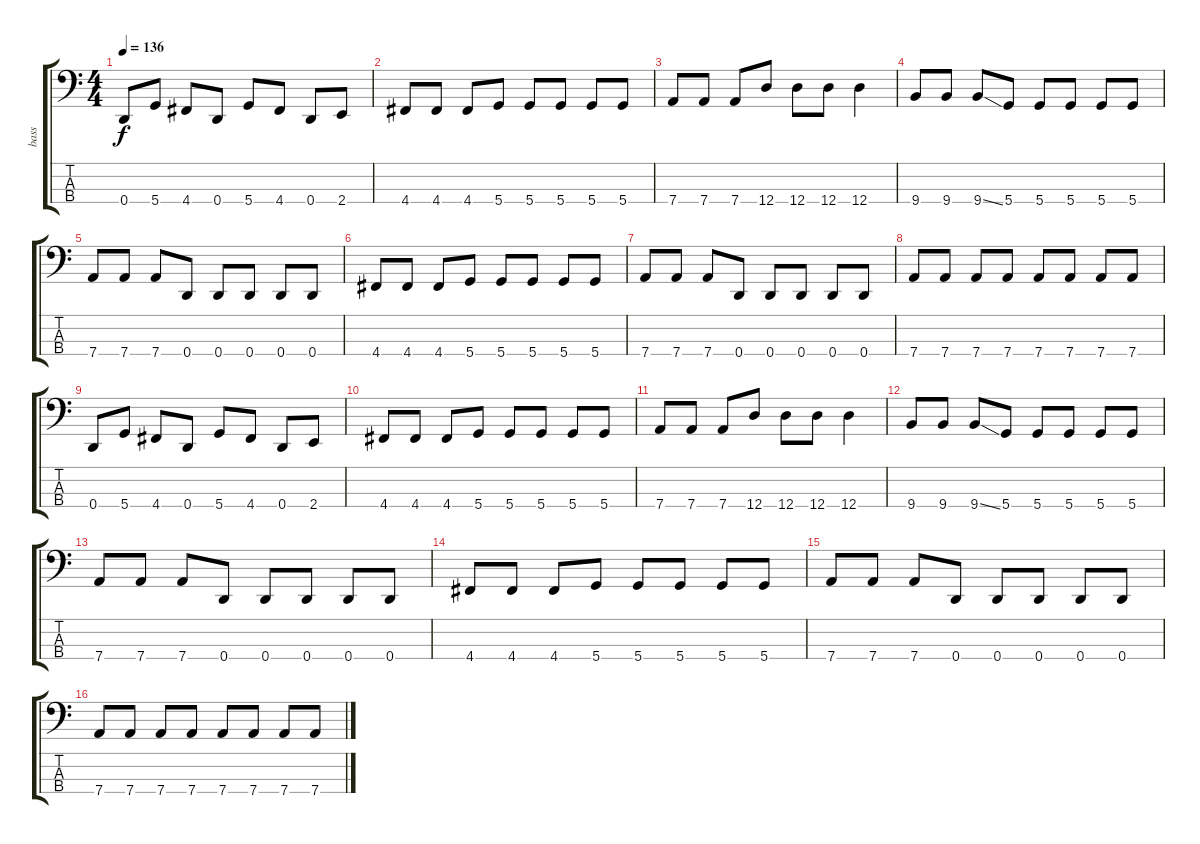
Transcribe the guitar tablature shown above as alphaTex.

\track ("bass" "bass") {instrument electricbassfinger}
\staff {score tabs}
\tuning (G2 D2 A1 D1) {hide}
\ts (4 4)
\tempo 136
\clef f4
\ks c
0.4.8{dy f} 5.4.8 4.4.8 0.4.8 5.4.8 4.4.8 0.4.8 2.4.8 |
4.4.8 4.4.8 4.4.8 5.4.8 5.4.8 5.4.8 5.4.8 5.4.8 |
7.4.8 7.4.8 7.4.8 12.4.8 12.4.8 12.4.8 12.4.4 |
9.4.8 9.4.8 9.4{ss}.8 5.4.8 5.4.8 5.4.8 5.4.8 5.4.8 |
7.4.8 7.4.8 7.4.8 0.4.8 0.4.8 0.4.8 0.4.8 0.4.8 |
4.4.8 4.4.8 4.4.8 5.4.8 5.4.8 5.4.8 5.4.8 5.4.8 |
7.4.8 7.4.8 7.4.8 0.4.8 0.4.8 0.4.8 0.4.8 0.4.8 |
7.4.8 7.4.8 7.4.8 7.4.8 7.4.8 7.4.8 7.4.8 7.4.8 |
0.4.8 5.4.8 4.4.8 0.4.8 5.4.8 4.4.8 0.4.8 2.4.8 |
4.4.8 4.4.8 4.4.8 5.4.8 5.4.8 5.4.8 5.4.8 5.4.8 |
7.4.8 7.4.8 7.4.8 12.4.8 12.4.8 12.4.8 12.4.4 |
9.4.8 9.4.8 9.4{ss}.8 5.4.8 5.4.8 5.4.8 5.4.8 5.4.8 |
7.4.8 7.4.8 7.4.8 0.4.8 0.4.8 0.4.8 0.4.8 0.4.8 |
4.4.8 4.4.8 4.4.8 5.4.8 5.4.8 5.4.8 5.4.8 5.4.8 |
7.4.8 7.4.8 7.4.8 0.4.8 0.4.8 0.4.8 0.4.8 0.4.8 |
7.4.8 7.4.8 7.4.8 7.4.8 7.4.8 7.4.8 7.4.8 7.4.8
